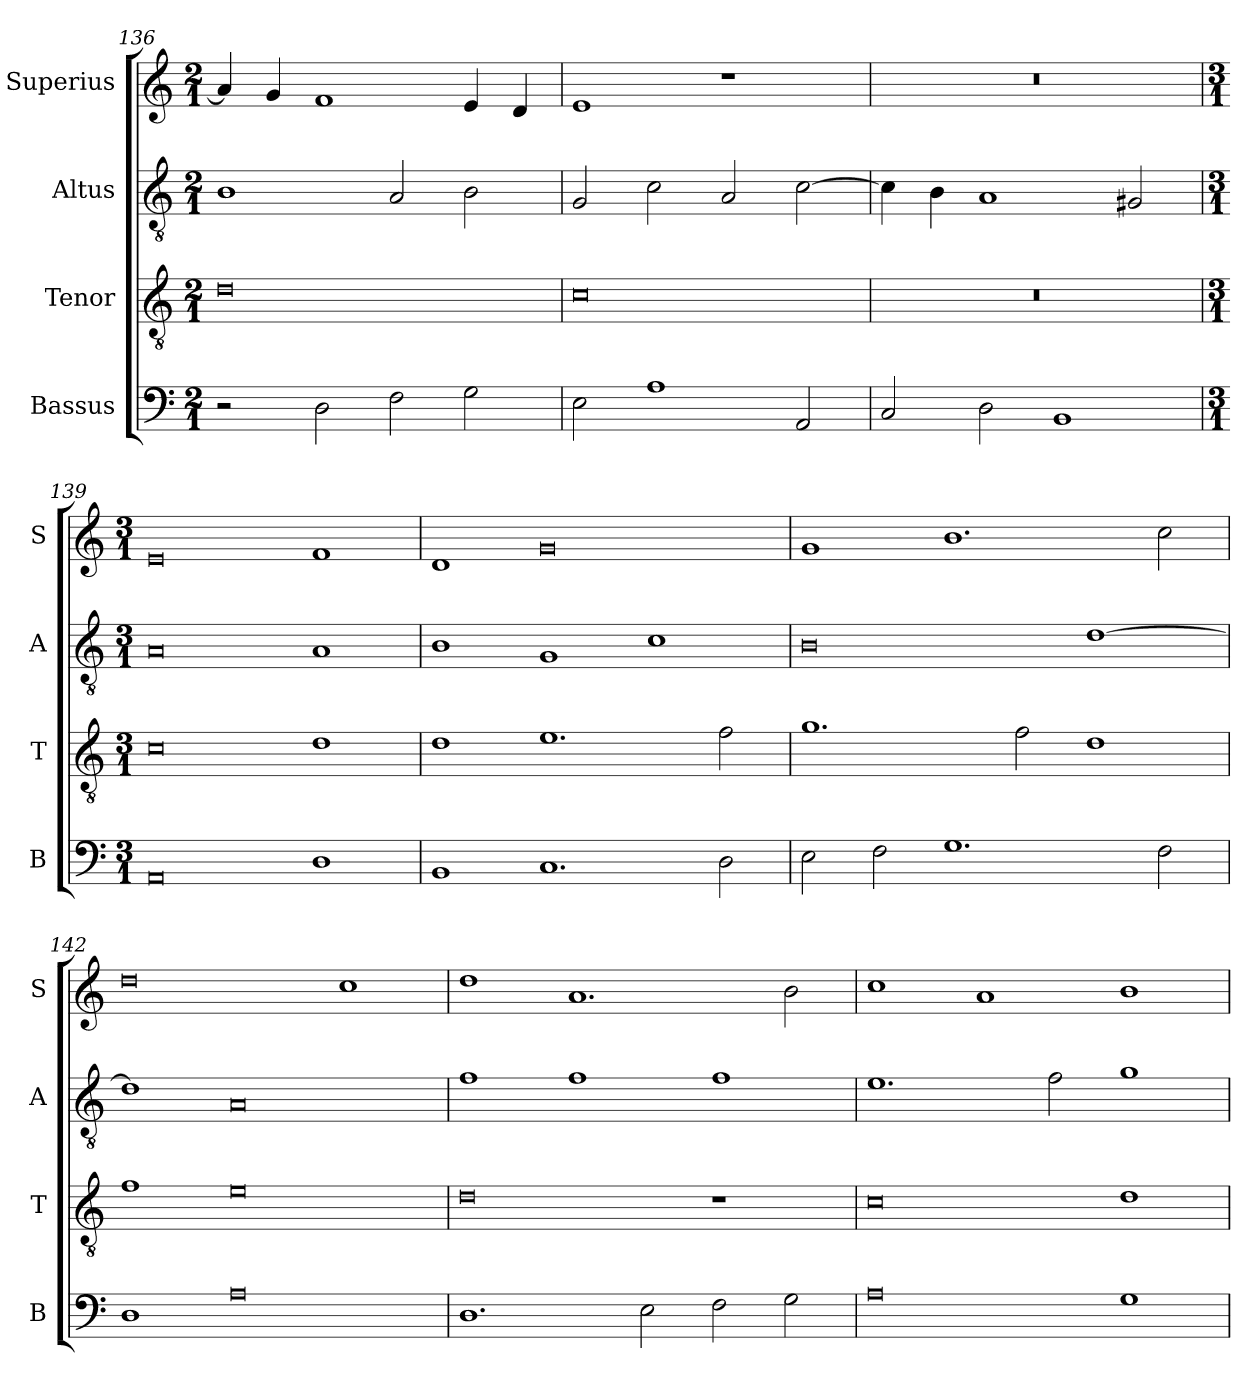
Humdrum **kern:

**kern	**kern	**kern	**kern
*part4	*part3	*part2	*part1
*staff4	*staff3	*staff2	*staff1
*I"Bassus	*I"Tenor	*I"Altus	*I"Superius
*I'B	*I'T	*I'A	*I'S
*clefF4	*clefGv2	*clefGv2	*clefG2
*k[]	*k[]	*k[]	*k[]
*M2/1	*M2/1	*M2/1	*M2/1
=136	=136	=136	=136
2r	0d	1B	4a/]
.	.	.	4g/
2D\	.	.	1f
2F\	.	2A/	.
2G\	.	2B\	4e/
.	.	.	4d/
=137	=137	=137	=137
2E\	0c	2G/	1e
1A	.	2c\	.
.	.	2A/	1r
2AA/	.	[2c\	.
=138	=138	=138	=138
2C/	0r	4c\]	0r
.	.	4B\	.
2D\	.	1A	.
1BB	.	.	.
.	.	2G#X/	.
=139	=139	=139	=139
*M3/1	*M3/1	*M3/1	*M3/1
0AA	0c	0A	0e
1D	1d	1A	1f
=140	=140	=140	=140
1BB	1d	1B	1d
1.C	1.e	1G	0g
.	.	1c	.
2D\	2f\	.	.
=141	=141	=141	=141
2E\	1.g	0B	1g
2F\	.	.	.
1.G	.	.	1.b
.	2f\	.	.
.	1d	[1d	.
2F\	.	.	2cc\
=142	=142	=142	=142
1D	1f	1d]	0dd
0A	0e	0A	.
.	.	.	1cc
=143	=143	=143	=143
1.D	0d	1f	1dd
.	.	1f	1.a
2E\	.	.	.
2F\	1r	1f	.
2G\	.	.	2b\
=144	=144	=144	=144
0A	0c	1.e	1cc
.	.	.	1a
.	.	2f\	.
1G	1d	1g	1b
=	=	=	=
*-	*-	*-	*-
